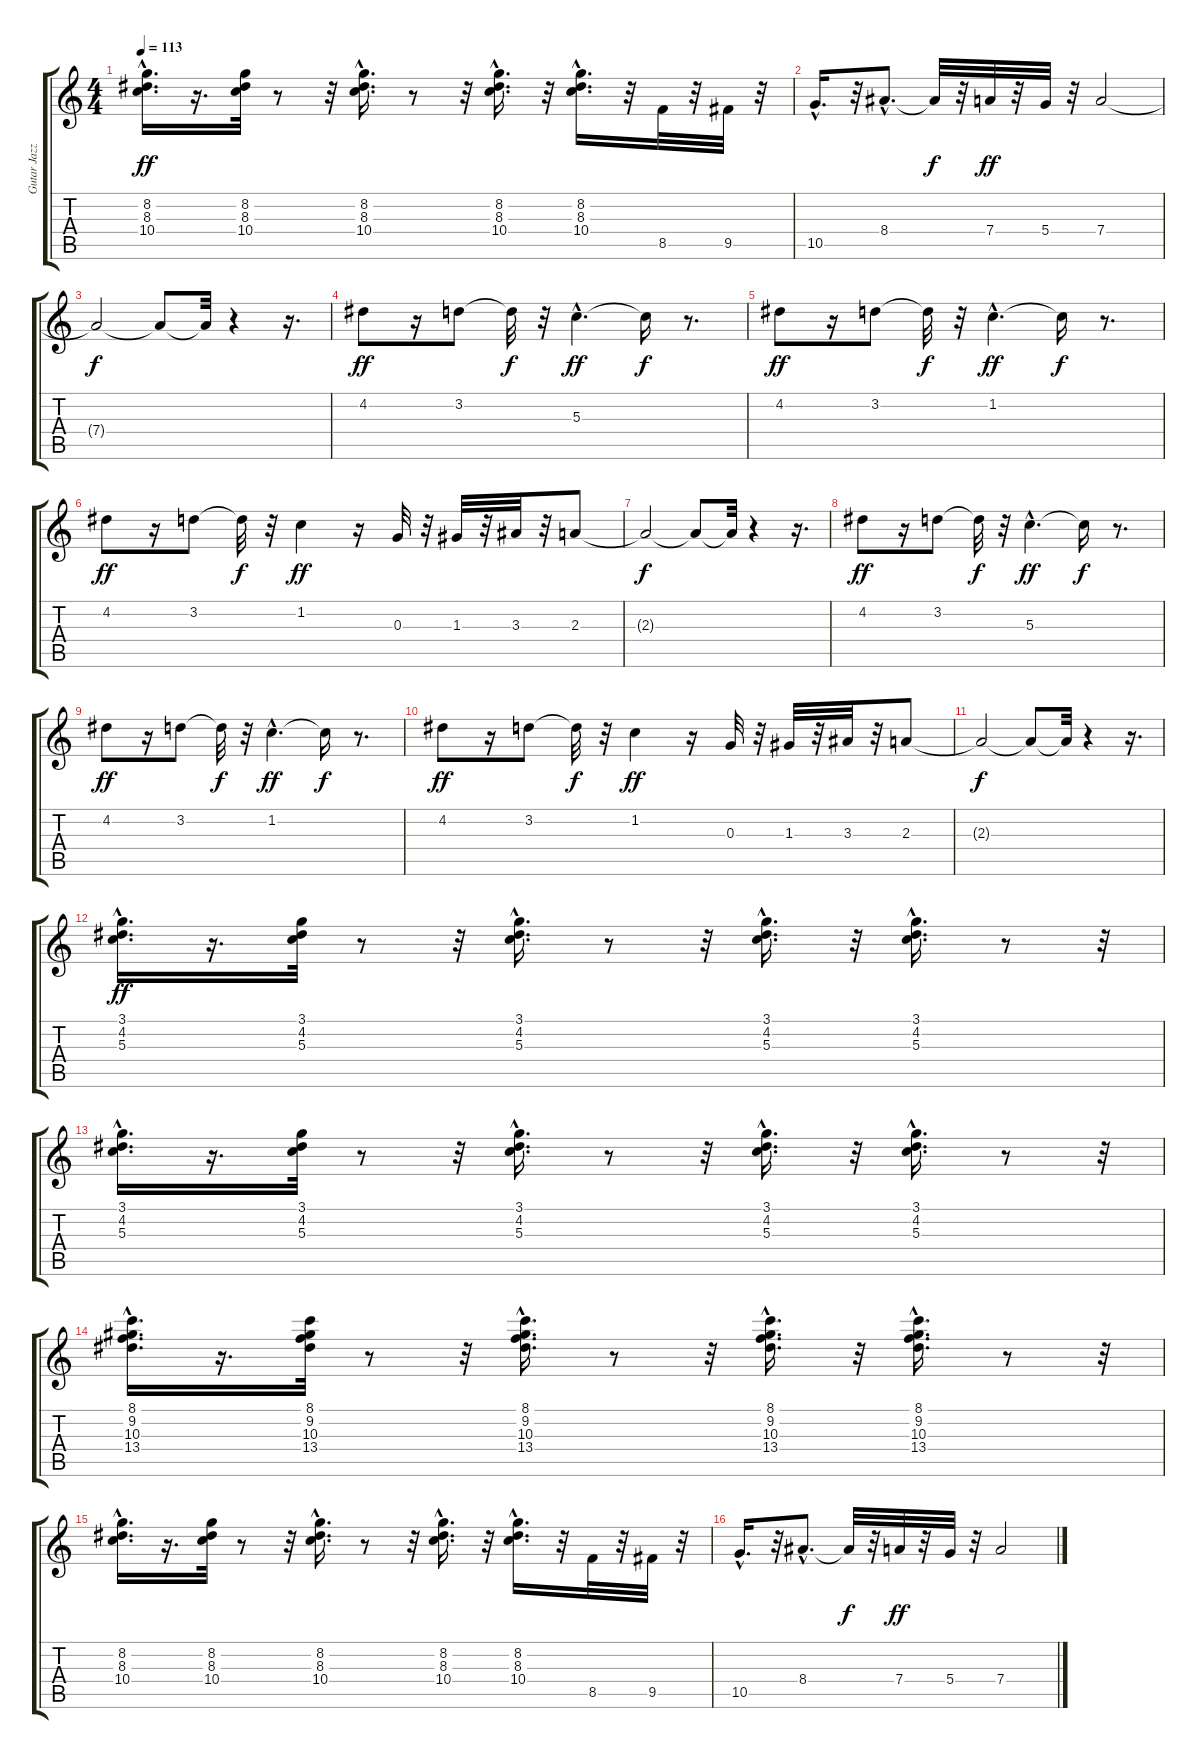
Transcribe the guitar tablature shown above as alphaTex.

\track ("Gutar Jazz" "Gutar Jazz") {instrument electricguitarjazz}
\staff {score tabs}
\tuning (E4 B3 G3 D3 A2 E2) {hide}
\ts (4 4)
\tempo 113
\clef g2
\ks c
(8.2{hac} 8.3{hac} 10.4{hac}).16{d dy ff} r.16{d} (8.2 8.3 10.4).32 r.8 r.32 (8.2{hac} 8.3{hac} 10.4{hac}).16{d} r.8 r.32 (8.2{hac} 8.3{hac} 10.4{hac}).16{d} r.32 (8.2{hac} 8.3{hac} 10.4{hac}).16{d} r.32 8.5.32 r.32 9.5.32 r.32 |
10.5{hac}.16{d} r.32 8.4{hac}.8{d} 8.4{t}.32{dy f} r.32 7.4.32{dy ff} r.32 5.4.32 r.32 7.4.2 |
7.4{t}.2{dy f} 7.4{t}.8 7.4{t}.32 r.4 r.16{d} |
4.2.8{dy ff} r.16 3.2.8 3.2{t}.32{dy f} r.32 5.3{hac}.4{d dy ff} 5.3{t}.16{dy f} r.8{d} |
4.2.8{dy ff} r.16 3.2.8 3.2{t}.32{dy f} r.32 1.2{hac}.4{d dy ff} 1.2{t}.16{dy f} r.8{d} |
4.2.8{dy ff} r.16 3.2.8 3.2{t}.32{dy f} r.32 1.2.4{dy ff} r.16 0.3.32 r.32 1.3.32 r.32 3.3.32 r.32 2.3.8 |
2.3{t}.2{dy f} 2.3{t}.8 2.3{t}.32 r.4 r.16{d} |
4.2.8{dy ff} r.16 3.2.8 3.2{t}.32{dy f} r.32 5.3{hac}.4{d dy ff} 5.3{t}.16{dy f} r.8{d} |
4.2.8{dy ff} r.16 3.2.8 3.2{t}.32{dy f} r.32 1.2{hac}.4{d dy ff} 1.2{t}.16{dy f} r.8{d} |
4.2.8{dy ff} r.16 3.2.8 3.2{t}.32{dy f} r.32 1.2.4{dy ff} r.16 0.3.32 r.32 1.3.32 r.32 3.3.32 r.32 2.3.8 |
2.3{t}.2{dy f} 2.3{t}.8 2.3{t}.32 r.4 r.16{d} |
(3.1{hac} 4.2{hac} 5.3{hac}).16{d dy ff} r.16{d} (3.1 4.2 5.3).32 r.8 r.32 (3.1{hac} 4.2{hac} 5.3{hac}).16{d} r.8 r.32 (3.1{hac} 4.2{hac} 5.3{hac}).16{d} r.32 (3.1{hac} 4.2{hac} 5.3{hac}).16{d} r.8 r.32 |
(3.1{hac} 4.2{hac} 5.3{hac}).16{d} r.16{d} (3.1 4.2 5.3).32 r.8 r.32 (3.1{hac} 4.2{hac} 5.3{hac}).16{d} r.8 r.32 (3.1{hac} 4.2{hac} 5.3{hac}).16{d} r.32 (3.1{hac} 4.2{hac} 5.3{hac}).16{d} r.8 r.32 |
(8.1{hac} 9.2{hac} 10.3{hac} 13.4{hac}).16{d} r.16{d} (8.1 9.2 10.3 13.4).32 r.8 r.32 (8.1{hac} 9.2{hac} 10.3{hac} 13.4{hac}).16{d} r.8 r.32 (8.1{hac} 9.2{hac} 10.3{hac} 13.4{hac}).16{d} r.32 (8.1{hac} 9.2{hac} 10.3{hac} 13.4{hac}).16{d} r.8 r.32 |
(8.2{hac} 8.3{hac} 10.4{hac}).16{d} r.16{d} (8.2 8.3 10.4).32 r.8 r.32 (8.2{hac} 8.3{hac} 10.4{hac}).16{d} r.8 r.32 (8.2{hac} 8.3{hac} 10.4{hac}).16{d} r.32 (8.2{hac} 8.3{hac} 10.4{hac}).16{d} r.32 8.5.32 r.32 9.5.32 r.32 |
10.5{hac}.16{d} r.32 8.4{hac}.8{d} 8.4{t}.32{dy f} r.32 7.4.32{dy ff} r.32 5.4.32 r.32 7.4.2
